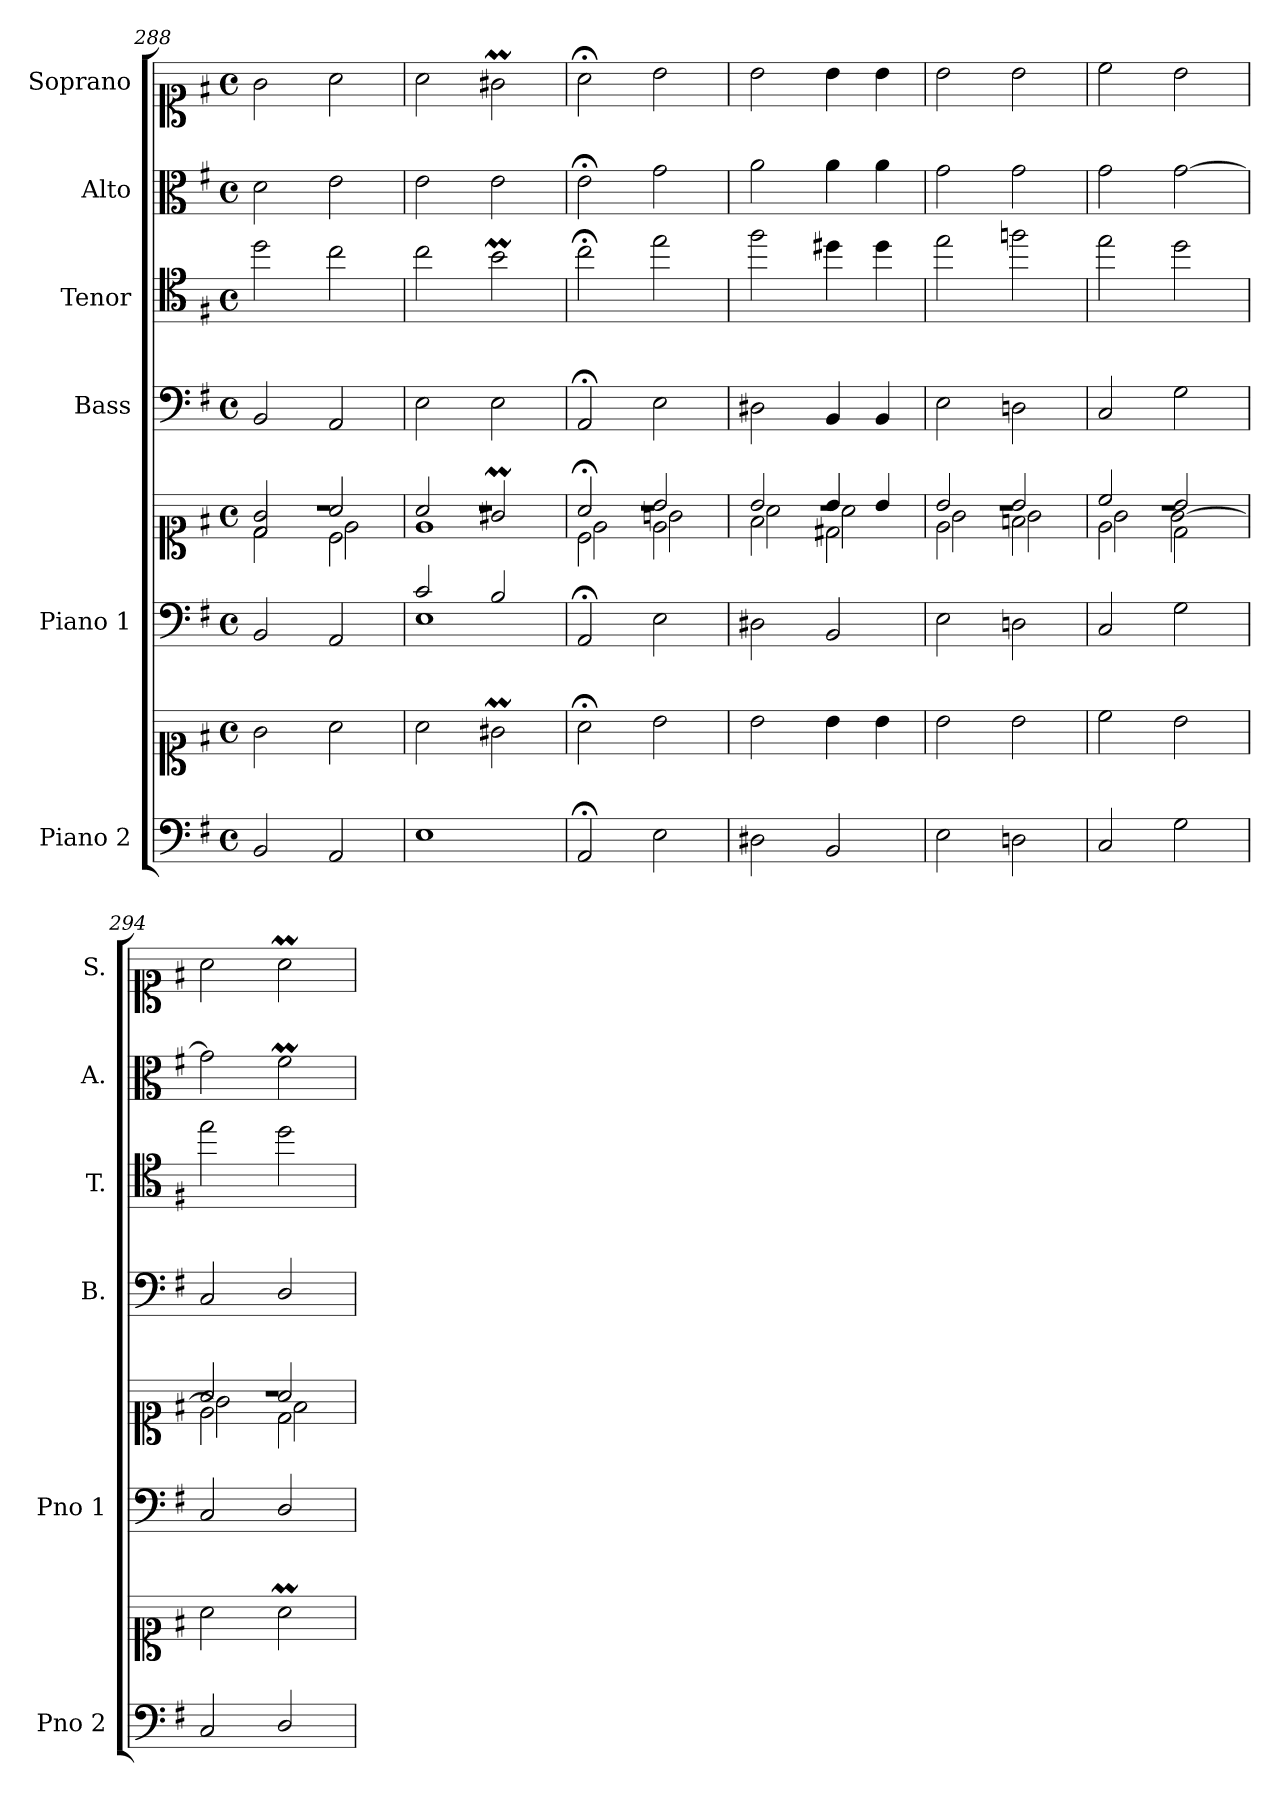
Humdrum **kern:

**kern	**kern	**kern	**kern	**kern	**kern	**kern	**kern
*part6	*part6	*part5	*part5	*part4	*part3	*part2	*part1
*staff8	*staff7	*staff6	*staff5	*staff4	*staff3	*staff2	*staff1
*I"Piano 2	*	*I"Piano 1	*	*I"Bass	*I"Tenor	*I"Alto	*I"Soprano
*I'Pno 2	*	*I'Pno 1	*	*I'B.	*I'T.	*I'A.	*I'S.
*clefF4	*clefC1	*clefF4	*clefC1	*clefF4	*clefC4	*clefC3	*clefC1
*	*	*	*	*	*ITrd7c12	*	*
*k[f#]	*k[f#]	*k[f#]	*k[f#]	*k[f#]	*k[f#]	*k[f#]	*k[f#]
*G:	*G:	*G:	*G:	*G:	*G:	*G:	*G:
*M4/4	*M4/4	*M4/4	*M4/4	*M4/4	*M4/4	*M4/4	*M4/4
*met(c)	*met(c)	*met(c)	*met(c)	*met(c)	*met(c)	*met(c)	*met(c)
=288	=288	=288	=288	=288	=288	=288	=288
*	*	*	*^	*	*	*	*
*	*	*	*	*^	*	*	*	*
*	*	*	*	*	*^	*	*	*	*
2BB/	2g\	2BB/	2g/	2d\	2d/	1r	2BB/	2d\	2d\	2g\
2AA/	2a\	2AA/	2a/	2c\	2e\	.	2AA/	2c\	2e\	2a\
*	*	*	*	*	*v	*v	*	*	*	*
=289	=289	=289	=289	=289	=289	=289	=289	=289	=289
*	*	*^	*	*	*	*	*	*	*
1E\	2a\	2c/	1E\	2a/	1e\	1r	2E\	2c\	2e\	2a\
.	2g#Xm\	2B/	.	2g#Xm/	.	.	2E\	2Bm\	2e\	2g#Xm\
*	*	*v	*v	*	*	*	*	*	*	*
=290	=290	=290	=290	=290	=290	=290	=290	=290	=290
*	*	*	*	*	*^	*	*	*	*
2AA;/	2a;<\	2AA;/	2a;</	2c\	2e\	1r	2AA;</	2c;<\	2e;<\	2a;<\
2E\	2b\	2E\	2b/	2e\	2gn\	.	2E\	2e\	2g\	2b\
=291	=291	=291	=291	=291	=291	=291	=291	=291	=291	=291
2D#X\	2b\	2D#X\	2b/	2f#\	2a\	1r	2D#X\	2f#\	2a\	2b\
2BB/	4b\	2BB/	4b/	2d#X\	2a\	.	4BB/	4d#X\	4a\	4b\
.	4b\	.	4b/	.	.	.	4BB/	4d#\	4a\	4b\
=292	=292	=292	=292	=292	=292	=292	=292	=292	=292	=292
2E\	2b\	2E\	2b/	2e\	2g\	1r	2E\	2e\	2g\	2b\
2Dn\	2b\	2Dn\	2b/	2fn\	2g\	.	2Dn\	2fn\	2g\	2b\
=293	=293	=293	=293	=293	=293	=293	=293	=293	=293	=293
2C/	2cc\	2C/	2cc/	2e\	2g\	1r	2C/	2e\	2g\	2cc\
2G\	2b\	2G\	2b/	2d\	[<2g\	.	2G\	2d\	[>2g\	2b\
=294	=294	=294	=294	=294	=294	=294	=294	=294	=294	=294
2C/	2a\	2C/	2a/	2e\	2g\]	1r	2C/	2e\	2g\]	2a\
2D/	2aM\	2D/	2a/	2d\	2f#\	.	2D/	2d\	2f#m\	2aM\
*	*	*	*v	*v	*v	*v	*	*	*	*
=	=	=	=	=	=	=	=
*-	*-	*-	*-	*-	*-	*-	*-
